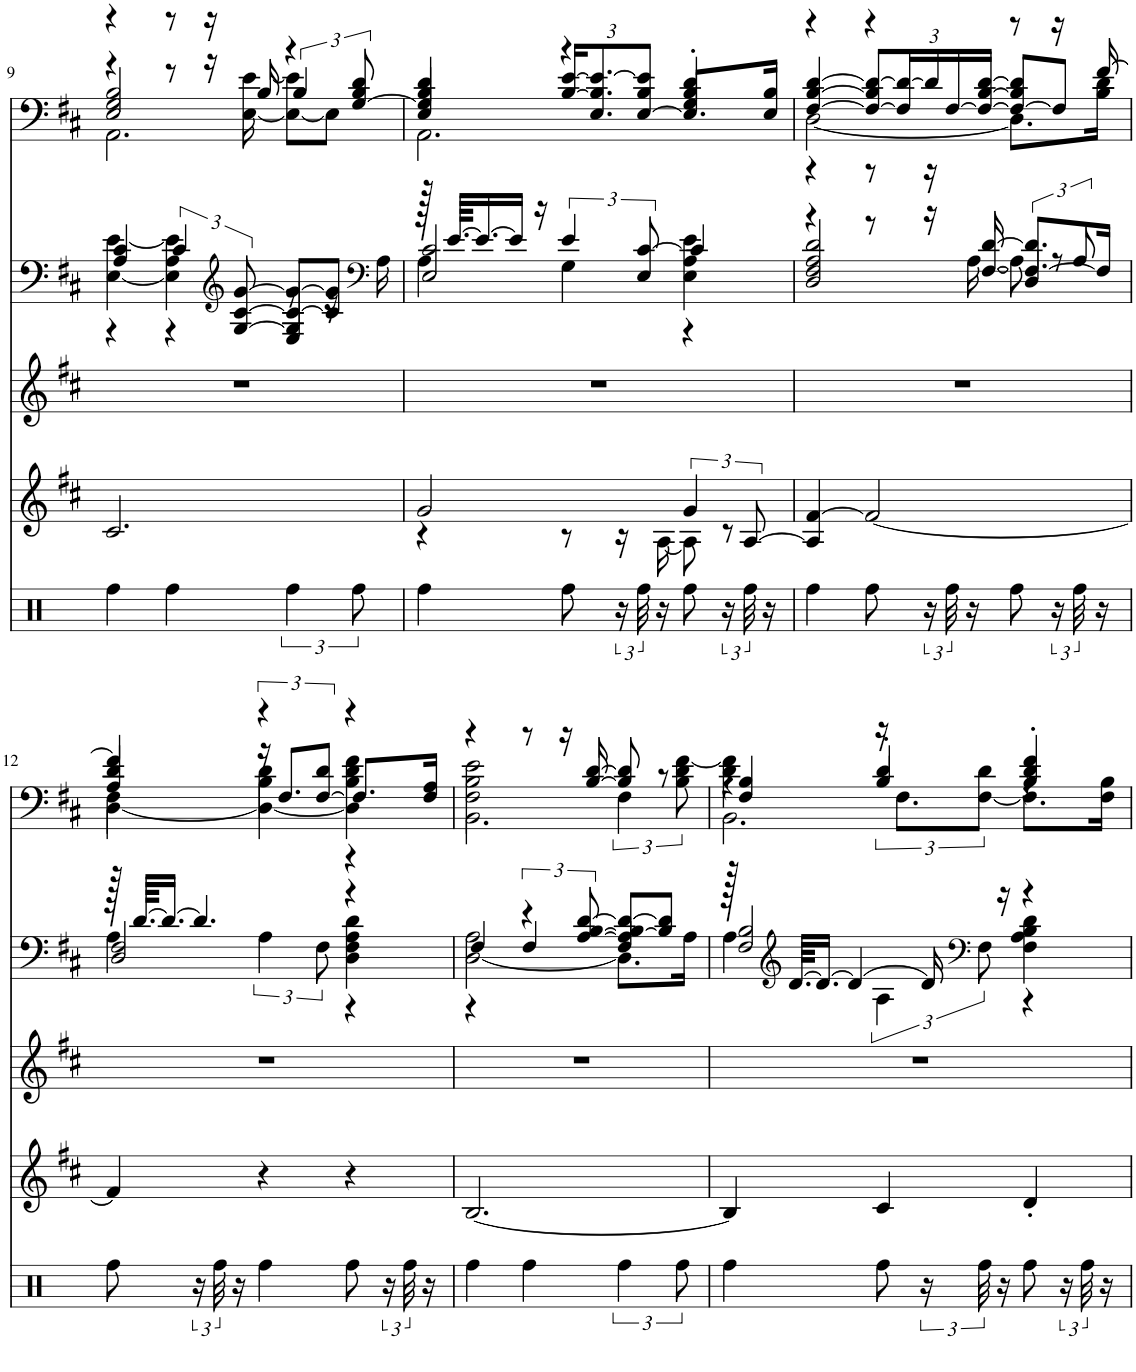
**kern	**kern	**kern	**kern	**kern
*part5	*part4	*part3	*part2	*part1
*staff5	*staff4	*staff3	*staff2	*staff1
*I"Percussion	*I"Jazz Guitar	*I"Vibraphone	*I"Steel Gtr.	*I"Steel Gtr.
*	*	*I'Vbp	*	*
!!LO:PB:g=z
*clefX	*clefG2	*clefG2	*clefF4	*clefF4
*k[]	*k[f#c#]	*k[f#c#]	*k[f#c#]	*k[f#c#]
*M3/4	*M3/4	*M3/4	*M3/4	*M3/4
=9	=9	=9	=9	=9
*	*	*	*^	*^
*	*	*	*	*^	*	*^
*	*	*	*	*	*	*	*	*^
4Rff\	2.c#/	2.r	4A/ 4c#/	[4E\ [4e\	4r	4r	4r	2E/ 2G/ 2B/	2.AA\
4Rff\	.	.	6c#/	4E\] 4A\ 4e\]	4r	8r	8r	.	.
.	.	.	.	.	.	16r	16r	.	.
*	*	*	*clefG2	*	*	*	*	*	*
.	.	.	[12G/ [12c#/ [12g/	.	.	.	.	.	.
.	.	.	.	.	.	16B/	[16E\ [16e\	.	.
6Rff\	.	.	8G/] 8c#/_ 8g/_L	8r	4E/	4r	8E\_ 8e\]L	6B/	.
.	.	.	8c#/] 8g/]J	16r	.	.	8E\J]	.	.
12Rff\	.	.	.	.	.	.	.	[12G/ 12B/ 12d/	.
*	*	*	*clefF4	*	*	*	*	*	*
.	.	.	.	16A\	.	.	.	.	.
*	*	*	*	*	*	*	*	*v	*v
=10	=10	=10	=10	=10	=10	=10	=10	=10
*	*^	*	*	*	*	*	*	*
4Rff\	2g/	4r	2.r	128r	4A\	2E/ 2c#/	4E/ 4B/	4G/] 4d/	2.AA\
.	.	.	.	[64.e/KKLL	.	.	.	.	.
.	.	.	.	16.e/_	.	.	.	.	.
.	.	.	.	16e/JJ]	.	.	.	.	.
.	.	.	.	16r	.	.	.	.	.
*	*	*	*	*	*	*	*	*Xbrackettup	*
8Rff\	.	8r	.	6e/	4G\	.	4r	[24B/ [24e/KL	.
.	.	.	.	.	.	.	.	12.E/ 12.B/] 12.e/_	.
24r	.	16r	.	.	.	.	.	.	.
48Rff\	.	.	.	12E/ [12c#/	.	.	.	[12E/ 12B/ 12e/]J	.
16r	.	[16A\	.	.	.	.	.	.	.
8Rff\	6g/	8A\]	.	4c#/]	4E\ 4A\ 4e\	4r	4G/' 4B/' 4d/'	8.E/L]	.
24r	.	8r	.	.	.	.	.	.	.
48Rff\	[12A/	.	.	.	.	.	.	.	.
16r	.	.	.	.	.	.	.	16E/ 16B/Jk	.
*	*v	*v	*	*	*	*	*	*	*
=11	=11	=11	=11	=11	=11	=11	=11	=11
4Rff\	4A/] [4f#/	2.r	4r	4r	2D/ 2F#/ 2A/ 2d/	4r	[2D\	[4F#/ [4B/ [4d/
8Rff\	2f#/_	.	8r	8r	.	4r	.	12F#/_ 12B/] 12d/_L
.	.	.	.	.	.	.	.	24F#/] 24d/_L
24r	.	.	16r	16r	.	.	.	24d/]
48Rff\	.	.	.	.	.	.	.	[24F#/
16r	.	.	[16F#/ [16d/	[16A\	.	.	.	.
.	.	.	.	.	.	.	.	24F#/_ [24B/ [24d/JJ
8Rff\	.	.	8.F#/_ 8.d/]L	8A\]	6D/	8r	8.D\L]	8F#/_ 8B/] 8d/]L
24r	.	.	.	8r	.	16r	.	8F#/J]
48Rff\	.	.	.	.	12A/	.	.	.
16r	.	.	16F#/Jk]	.	.	[16f#/	16B\ 16d\Jk	.
!!LO:LB:g=z
=12	=12	=12	=12	=12	=12	=12	=12	=12
*	*	*	*	*	*	*	*	*^
8Rff\	4f#/]	2.r	128r	4A\	2D/ 2F#/	4f#/]	[4D\	4A/ 4d/	4F#\
.	.	.	[64.d/KKLL	.	.	.	.	.	.
.	.	.	16.d/JJ_	.	.	.	.	.	.
24r	.	.	4.d/]	.	.	.	.	.	.
48Rff\	.	.	.	.	.	.	.	.	.
16r	.	.	.	.	.	.	.	.	.
*	*	*	*	*	*	*	*	*brackettup	*
4Rff\	4r	.	.	6A\	.	4r	4D\_ 4d\	24r	4B\
.	.	.	.	.	.	.	.	12.F#/L	.
.	.	.	.	12F#\	.	.	.	[12F#/ 12d/J	.
8Rff\	4r	.	4r	4D\ 4F#\ 4A\ 4d\	4r	4r	4D\] 4B\ 4d\ 4f#\	8.F#/L]	4r
24r	.	.	.	.	.	.	.	.	.
48Rff\	.	.	.	.	.	.	.	.	.
16r	.	.	.	.	.	.	.	16F#/ 16A/Jk	.
*	*	*	*	*	*	*	*	*v	*v
=13	=13	=13	=13	=13	=13	=13	=13	=13
4Rff\	[2.B/	2.r	4F#/	[2D\ 2A\	4r	4r	2F#\ 2B\ 2e\	2.BB\
4Rff\	.	.	6r	.	4F#/	8r	.	.
.	.	.	.	.	.	16r	.	.
.	.	.	[12A/ [12B/ [12d/	.	.	.	.	.
.	.	.	.	.	.	[16B/ [16d/	.	.
6Rff\	.	.	8A/] 8B/_ 8d/_L	8.D\L]	4F#/	8B/] 8d/]	6F#\	.
.	.	.	8B/] 8d/]J	.	.	8r	.	.
12Rff\	.	.	.	.	.	.	12B\ 12d\ [12f#\	.
.	.	.	.	16A\Jk	.	.	.	.
=14	=14	=14	=14	=14	=14	=14	=14	=14
*	*	*	*	*	*	*	*	*^
4Rff\	4B/]	2.r	128r	4A\	2F#/ 2B/	4F#/ 4B/	4d\ 4f#\]	4r	2.BB\
*	*	*	*clefG2	*	*	*	*	*	*
.	.	.	[64.d/KKLL	.	.	.	.	.	.
.	.	.	16.d/JJ_	.	.	.	.	.	.
.	.	.	4d/_	.	.	.	.	.	.
8Rff\	4c#/	.	.	6A\	.	4d'/	24r	4B/	.
.	.	.	.	.	.	.	12.F#\L	.	.
24r	.	.	16d/]	.	.	.	.	.	.
*	*	*	*clefF4	*	*	*	*	*	*
48Rff\	.	.	.	12F#\	.	.	[12F#\ 12d\J	.	.
16r	.	.	16r	.	.	.	.	.	.
8Rff\	4d'/	.	4r	4F#\ 4A\ 4B\ 4d\	4r	4B/' 4d/' 4f#/'	8.F#\L]	4r	.
24r	.	.	.	.	.	.	.	.	.
48Rff\	.	.	.	.	.	.	.	.	.
16r	.	.	.	.	.	.	16F#\ 16B\Jk	.	.
*	*	*	*v	*v	*v	*	*	*	*
*	*	*	*	*v	*v	*v	*v
=	=	=	=	=
*-	*-	*-	*-	*-
